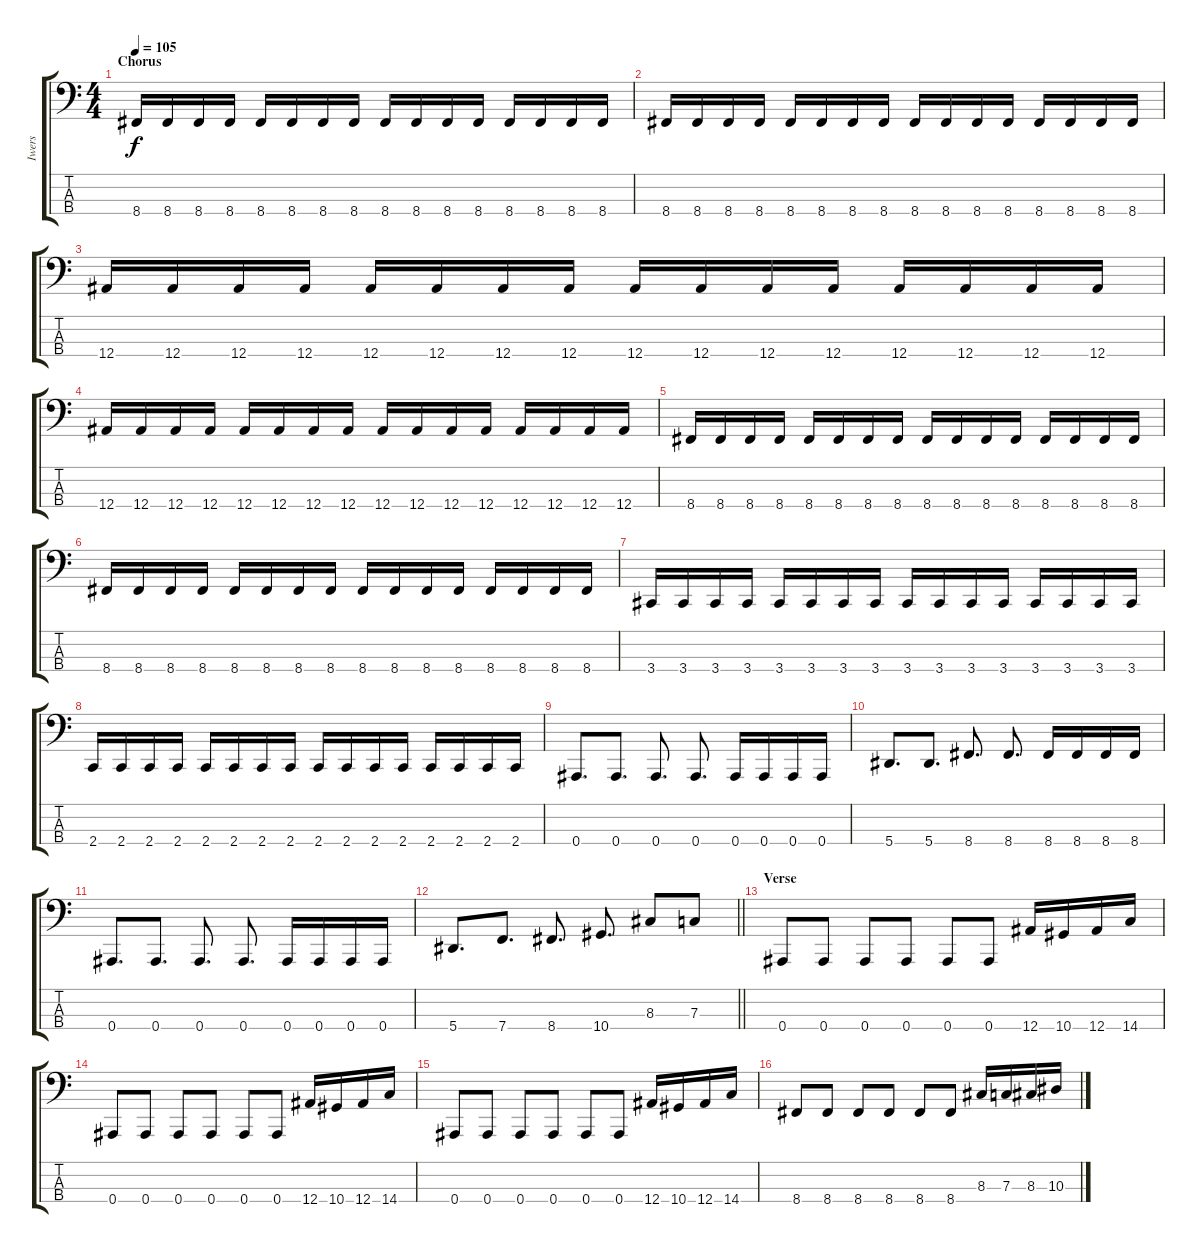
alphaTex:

\track ("Iwers" "Iwers") {instrument electricbassfinger}
\staff {score tabs}
\tuning (Eb2 Bb1 F1 Bb0) {hide}
\ts (4 4)
\section ("" "Chorus")
\tempo 105
\clef f4
\ks c
8.4.16{dy f} 8.4.16 8.4.16 8.4.16 8.4.16 8.4.16 8.4.16 8.4.16 8.4.16 8.4.16 8.4.16 8.4.16 8.4.16 8.4.16 8.4.16 8.4.16 |
8.4.16 8.4.16 8.4.16 8.4.16 8.4.16 8.4.16 8.4.16 8.4.16 8.4.16 8.4.16 8.4.16 8.4.16 8.4.16 8.4.16 8.4.16 8.4.16 |
12.4.16 12.4.16 12.4.16 12.4.16 12.4.16 12.4.16 12.4.16 12.4.16 12.4.16 12.4.16 12.4.16 12.4.16 12.4.16 12.4.16 12.4.16 12.4.16 |
12.4.16 12.4.16 12.4.16 12.4.16 12.4.16 12.4.16 12.4.16 12.4.16 12.4.16 12.4.16 12.4.16 12.4.16 12.4.16 12.4.16 12.4.16 12.4.16 |
8.4.16 8.4.16 8.4.16 8.4.16 8.4.16 8.4.16 8.4.16 8.4.16 8.4.16 8.4.16 8.4.16 8.4.16 8.4.16 8.4.16 8.4.16 8.4.16 |
8.4.16 8.4.16 8.4.16 8.4.16 8.4.16 8.4.16 8.4.16 8.4.16 8.4.16 8.4.16 8.4.16 8.4.16 8.4.16 8.4.16 8.4.16 8.4.16 |
3.4.16 3.4.16 3.4.16 3.4.16 3.4.16 3.4.16 3.4.16 3.4.16 3.4.16 3.4.16 3.4.16 3.4.16 3.4.16 3.4.16 3.4.16 3.4.16 |
2.4.16 2.4.16 2.4.16 2.4.16 2.4.16 2.4.16 2.4.16 2.4.16 2.4.16 2.4.16 2.4.16 2.4.16 2.4.16 2.4.16 2.4.16 2.4.16 |
0.4.8{d} 0.4.8{d} 0.4.8{d} 0.4.8{d} 0.4.16 0.4.16 0.4.16 0.4.16 |
5.4.8{d} 5.4.8{d} 8.4.8{d} 8.4.8{d} 8.4.16 8.4.16 8.4.16 8.4.16 |
0.4.8{d} 0.4.8{d} 0.4.8{d} 0.4.8{d} 0.4.16 0.4.16 0.4.16 0.4.16 |
\barLineRight lightlight
5.4.8{d} 7.4.8{d} 8.4.8{d} 10.4.8{d} 8.3.8 7.3.8 |
\section ("" "Verse")
0.4.8 0.4.8 0.4.8 0.4.8 0.4.8 0.4.8 12.4.16 10.4.16 12.4.16 14.4.16 |
0.4.8 0.4.8 0.4.8 0.4.8 0.4.8 0.4.8 12.4.16 10.4.16 12.4.16 14.4.16 |
0.4.8 0.4.8 0.4.8 0.4.8 0.4.8 0.4.8 12.4.16 10.4.16 12.4.16 14.4.16 |
8.4.8 8.4.8 8.4.8 8.4.8 8.4.8 8.4.8 8.3.16 7.3.16 8.3.16 10.3.16
